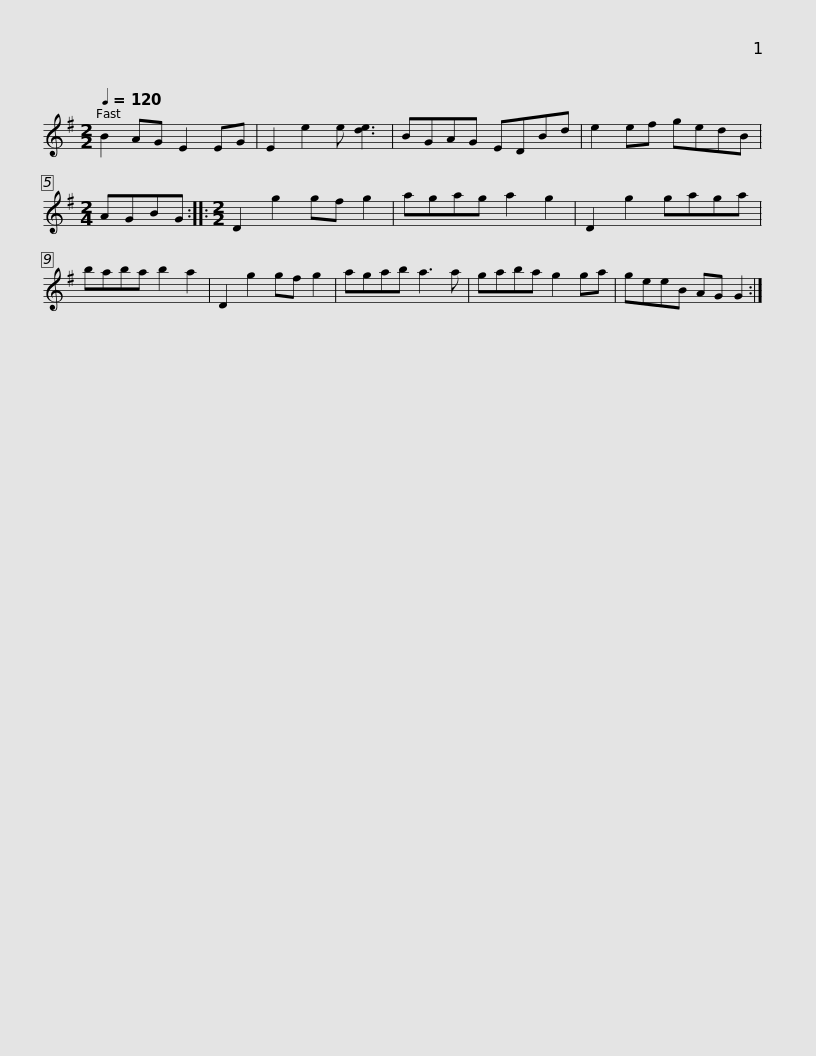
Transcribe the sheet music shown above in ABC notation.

X:1
L:1/8
Q:1/4=120
M:2/2
I:linebreak $
K:G
V:1 treble
V:1
 B2 AG E2 EG | E2 e2 e [de]3 | BGAG EDBd | e2 ef gedB |[M:2/4] AGBG :: %5
[M:2/2] D2 g2 gf g2 |$ agag a2 g2 | D2 g2 gaga | baba b2 a2 | D2 g2 gf g2 | %10
 agab a3 a | gaba g2 ga |$ geeB AG G2 :| %13
